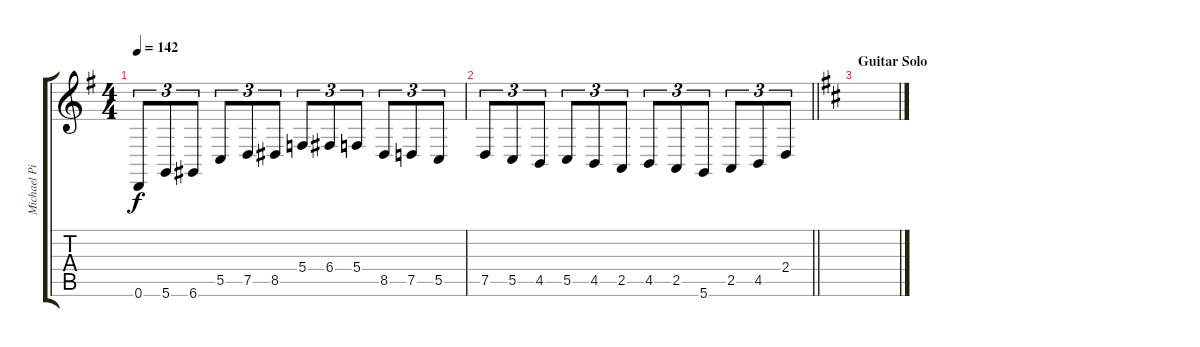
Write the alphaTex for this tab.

\track ("Michael Pinella (keyboard)" "Michael Pi") {instrument lead2sawtooth}
\staff {score tabs}
\tuning (D4 A3 F3 C3 G2 D2) {hide}
\ts (4 4)
\tempo 142
\clef g2
\ks eminor
0.6.8{tu (3 2) dy f} 5.6.8{tu (3 2)} 6.6.8{tu (3 2)} 5.5.8{tu (3 2)} 7.5.8{tu (3 2)} 8.5.8{tu (3 2)} 5.4.8{tu (3 2)} 6.4.8{tu (3 2)} 5.4.8{tu (3 2)} 8.5.8{tu (3 2)} 7.5.8{tu (3 2)} 5.5.8{tu (3 2)} |
\barLineRight lightlight
7.5.8{tu (3 2)} 5.5.8{tu (3 2)} 4.5.8{tu (3 2)} 5.5.8{tu (3 2)} 4.5.8{tu (3 2)} 2.5.8{tu (3 2)} 4.5.8{tu (3 2)} 2.5.8{tu (3 2)} 5.6.8{tu (3 2)} 2.5.8{tu (3 2)} 4.5.8{tu (3 2)} 2.4.8{tu (3 2)} |
\section ("" "Guitar Solo")
\ks bminor
